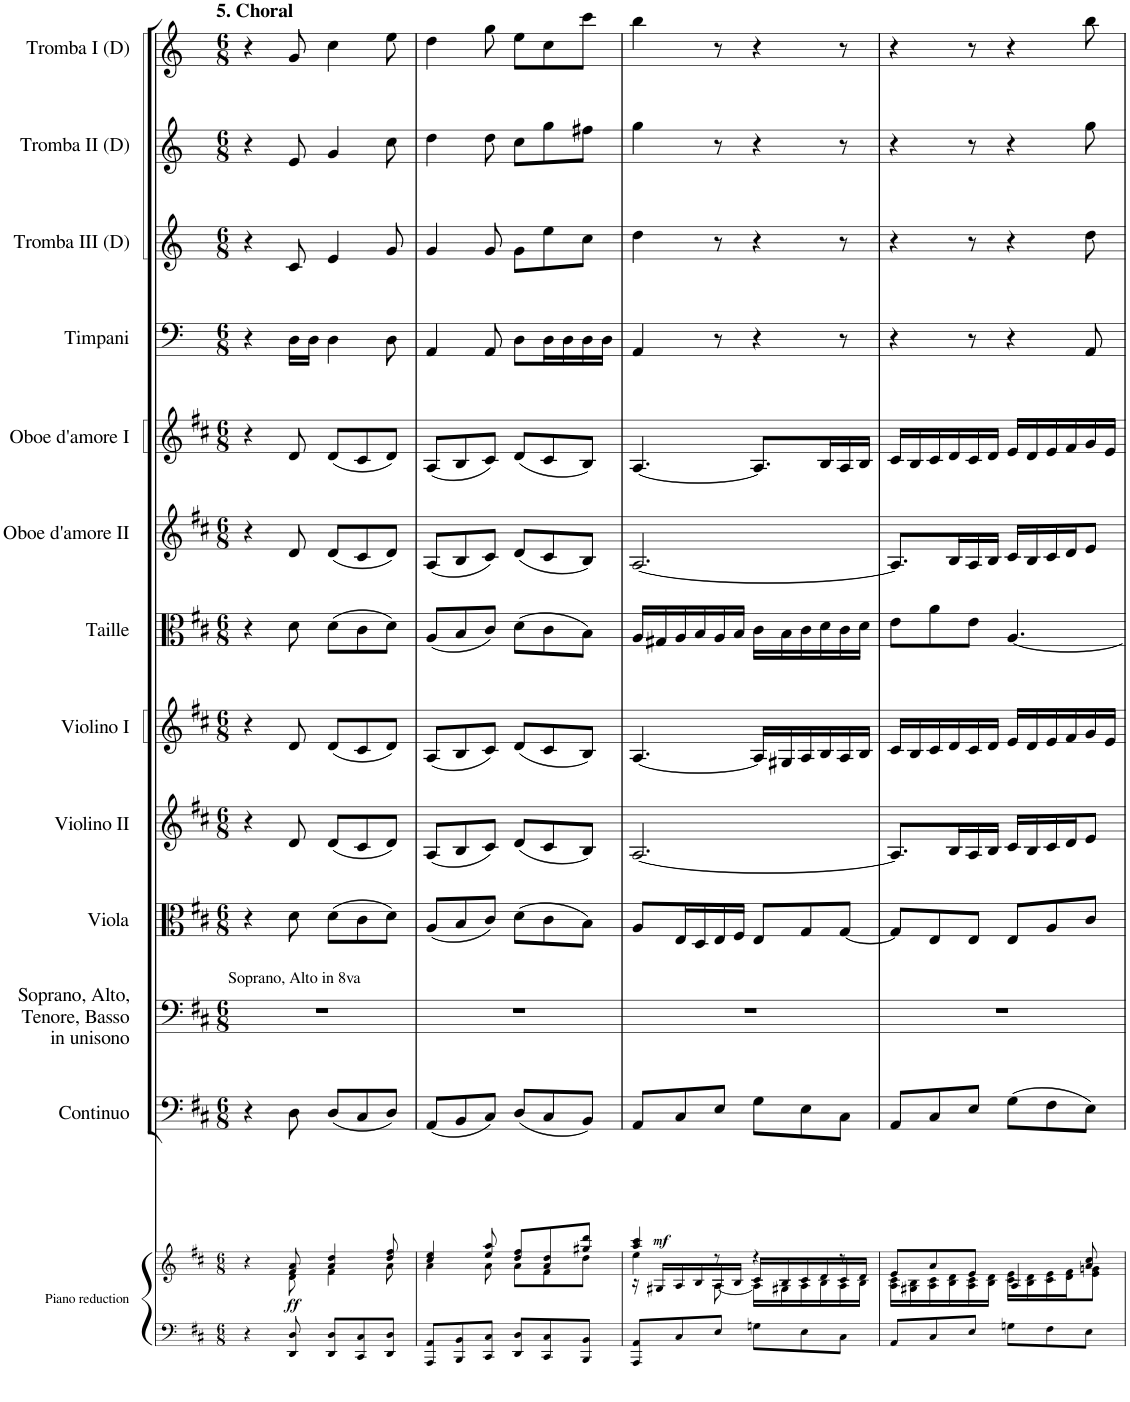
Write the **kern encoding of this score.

**kern	**kern	**dynam	**kern	**kern	**kern	**kern	**kern	**kern	**kern	**kern	**kern	**kern	**kern	**kern
*part13	*part13	*part13	*part12	*part11	*part10	*part9	*part8	*part7	*part6	*part5	*part4	*part3	*part2	*part1
*staff14	*staff13	*staff13/14	*staff12	*staff11	*staff10	*staff9	*staff8	*staff7	*staff6	*staff5	*staff4	*staff3	*staff2	*staff1
*I"Piano reduction	*	*	*I"Continuo	*I"Soprano, Alto, Tenore, Basso in unisono	*I"Viola	*I"Violino II	*I"Violino I	*I"Taille	*I"Oboe d'amore II	*I"Oboe d'amore I	*I"Timpani	*I"Tromba III (D)	*I"Tromba II (D)	*I"Tromba I (D)
*I'Pno	*	*	*	*	*	*	*	*	*I'Ob	*I'Ob	*I'Timp	*	*	*
*stria5	*stria5	*	*	*	*	*	*	*	*	*	*	*	*	*
*clefF4	*clefG2	*	*clefF4	*clefF4	*clefC3	*clefG2	*clefG2	*clefC3	*clefG2	*clefG2	*clefF4	*clefG2	*clefG2	*clefG2
*	*	*	*	*	*	*	*	*Trd4c7	*	*	*	*Trd-1c-2	*Trd-1c-2	*Trd-1c-2
*k[f#c#]	*k[f#c#]	*	*k[f#c#]	*k[f#c#]	*k[f#c#]	*k[f#c#]	*k[f#c#]	*k[f#c#]	*k[f#c#]	*k[f#c#]	*k[]	*k[]	*k[]	*k[]
*M6/8	*M6/8	*	*M6/8	*M6/8	*M6/8	*M6/8	*M6/8	*M6/8	*M6/8	*M6/8	*M6/8	*M6/8	*M6/8	*M6/8
=1	=1	=1	=1	=1	=1	=1	=1	=1	=1	=1	=1	=1	=1	=1
*	*^	*	*	*	*	*	*	*	*	*	*	*	*	*
!	!	!	!	!	!	!	!	!	!	!	!	!	!	!	!LO:TX:a:B:t=5. Choral
!	!	!	!	!	!LO:TX:a:t=Soprano, Alto in 8va	!	!	!	!	!	!	!	!	!	!
4r	4r	4ryy	.	4r	2.r	4r	4r	4r	4r	4r	4r	4r	4r	4r	4r
!	!	!	!LO:DY:b	!	!	!	!	!	!	!	!	!	!	!	!
8DD/ 8D/	8f#/ 8a/	8d\	ff	8D\	.	8d\	8d/	8d/	8d\	8d/	8d/	16D\LL	8c/	8e/	8g/
.	.	.	.	.	.	.	.	.	.	.	.	16D\JJ	.	.	.
8DD/ 8D/L	4a/ 4dd/	4f#\	.	(8D/L	.	(8d\L	(8d/L	(8d/L	(8d\L	(8d/L	(8d/L	4D\	4e/	4g/	4cc\
8CC#/ 8C#/	.	.	.	8C#/	.	8c#\	8c#/	8c#/	8c#\	8c#/	8c#/	.	.	.	.
8DD/ 8D/J	8dd/ 8ff#/	8a\	.	8D/J)	.	8d\J)	8d/J)	8d/J)	8d\J)	8d/J)	8d/J)	8D\	8g/	8cc\	8ee\
=2	=2	=2	=2	=2	=2	=2	=2	=2	=2	=2	=2	=2	=2	=2	=2
8AAA/ 8AA/L	4cc#/ 4ee/	4a\	.	(8AA/L	2.r	(8A/L	(8A/L	(8A/L	(8A/L	(8A/L	(8A/L	4AA/	4g/	4dd\	4dd\
8BBB/ 8BB/	.	.	.	8BB/	.	8B/	8B/	8B/	8B/	8B/	8B/	.	.	.	.
8CC#/ 8C#/J	8ee/ 8aa/	8a\	.	8C#/J)	.	8c#/J)	8c#/J)	8c#/J)	8c#/J)	8c#/J)	8c#/J)	8AA/	8g/	8dd\	8gg\
8DD/ 8D/L	8dd/ 8ff#/L	8a\L	.	(8D/L	.	(8d\L	(8d/L	(8d/L	(8d\L	(8d/L	(8d/L	8D\L	8g\L	8cc\L	8ee\L
8CC#/ 8C#/	8a/ 8dd/	8f#\	.	8C#/	.	8c#\	8c#/	8c#/	8c#\	8c#/	8c#/	16D\L	8ee\	8gg\	8cc\
.	.	.	.	.	.	.	.	.	.	.	.	16D\	.	.	.
8BBB/ 8BB/J	8gg#X/ 8ddd/J	8dd\J	.	8BB/J)	.	8B\J)	8B/J)	8B/J)	8B\J)	8B/J)	8B/J)	16D\	8cc\J	8ff#X\J	8ccc\J
.	.	.	.	.	.	.	.	.	.	.	.	16D\JJ	.	.	.
=3	=3	=3	=3	=3	=3	=3	=3	=3	=3	=3	=3	=3	=3	=3	=3
*	*	*^	*	*	*	*	*	*	*	*	*	*	*	*	*
8AAA/ 8AA/L	4aa/ 4ccc#/	4ee\	16r	.	8AA/L	2.r	8A/L	[2.A/	[4.A/	16A/LL	[2.A/	[4.A/	4AA/	4dd\	4gg\	4bb\
!	!	!	!	!LO:DY:a	!	!	!	!	!	!	!	!	!	!	!	!
.	.	.	16G#X/LL	mf	.	.	.	.	.	16G#X/	.	.	.	.	.	.
8C#/	.	.	16A/	.	8C#/	.	16E/L	.	.	16A/	.	.	.	.	.	.
.	.	.	16B/	.	.	.	16D/	.	.	16B/	.	.	.	.	.	.
8E/J	8r	[8A\	16A/	.	8E/J	.	16E/	.	.	16A/	.	.	8r	8r	8r	8r
.	.	.	16B/JJ	.	.	.	16F#/JJ	.	.	16B/JJ	.	.	.	.	.	.
8Gn\L	4r	16A\LL]	16c#/LL	.	8G\L	.	8E/L	.	16A/LL]	16c#\LL	.	8.A/L]	4r	4r	4r	4r
.	.	16G#X\	16B/	.	.	.	.	.	16G#X/	16B\	.	.	.	.	.	.
8E\	.	16A\	16c#/	.	8E\	.	8G/	.	16A/	16c#\	.	.	.	.	.	.
.	.	16B\	16d/	.	.	.	.	.	16B/	16d\	.	16B/L	.	.	.	.
8C#\J	8r	16A\	16c#/	.	8C#\J	.	[8G/J	.	16A/	16c#\	.	16A/	8r	8r	8r	8r
.	.	16B\JJ	16d/JJ	.	.	.	.	.	16B/JJ	16d\JJ	.	16B/JJ	.	.	.	.
*	*	*v	*v	*	*	*	*	*	*	*	*	*	*	*	*	*
=4	=4	=4	=4	=4	=4	=4	=4	=4	=4	=4	=4	=4	=4	=4	=4
8AA/L	8e/L	16A\ 16c#\LL	.	8AA/L	2.r	8G/L]	8.A/L]	16c#/LL	8e\L	8.A/L]	16c#/LL	4r	4r	4r	4r
.	.	16G#X\ 16B\	.	.	.	.	.	16B/	.	.	16B/	.	.	.	.
8C#/	8a/	16A\ 16c#\	.	8C#/	.	8E/	.	16c#/	8a\	.	16c#/	.	.	.	.
.	.	16B\ 16d\	.	.	.	.	16B/L	16d/	.	16B/L	16d/	.	.	.	.
8E/J	8e/J	16A\ 16c#\	.	8E/J	.	8E/J	16A/	16c#/	8e\J	16A/	16c#/	8r	8r	8r	8r
.	.	16B\ 16d\JJ	.	.	.	.	16B/JJ	16d/JJ	.	16B/JJ	16d/JJ	.	.	.	.
8Gn\L	4A/	16c#\ 16e\LL	.	(8G\L	.	8E/L	16c#/LL	16e/LL	[4.A/	16c#/LL	16e/LL	4r	4r	4r	4r
.	.	16B\ 16d\	.	.	.	.	16B/	16d/	.	16B/	16d/	.	.	.	.
8F#\	.	16c#\ 16e\	.	8F#\	.	8A/	16c#/	16e/	.	16c#/	16e/	.	.	.	.
.	.	16d\ 16f#\J	.	.	.	.	16d/J	16f#/	.	16d/J	16f#/	.	.	.	.
8E\J	8a/ 8cc#/	8e\ 8gn\J	.	8E\J)	.	8c#/J	8e/J	16g/	.	8e/J	16g/	8AA/	8dd\	8gg\	8bb\
.	.	.	.	.	.	.	.	16e/JJ	.	.	16e/JJ	.	.	.	.
*	*v	*v	*	*	*	*	*	*	*	*	*	*	*	*	*
=	=	=	=	=	=	=	=	=	=	=	=	=	=	=
*-	*-	*-	*-	*-	*-	*-	*-	*-	*-	*-	*-	*-	*-	*-
